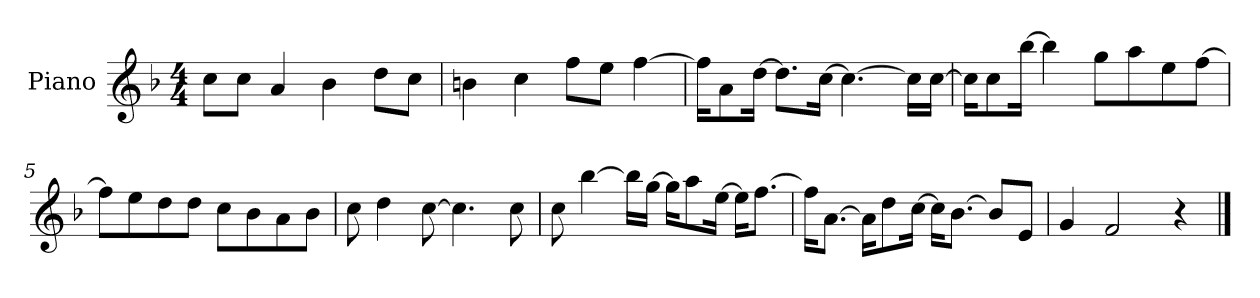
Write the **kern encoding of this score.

**kern
*part1
*staff1
*I"Piano
*I'P-no
*clefG2
*k[b-]
*M4/4
*MM90
=1
8cc\L
8cc\J
4a/
4b-\
8dd\L
8cc\J
=2
4bn\
4cc\
8ff\L
8ee\J
[4ff\
=3
16ff\KL]
8a\
[16dd\Jk
8.dd\L]
[16cc\Jk
4.cc\_
16cc\LL]
[16cc\JJ
=4
16cc\KL]
8cc\
[16bb-\Jk
4bb-\]
8gg\L
8aa\
8ee\
[8ff\J
=5
8ff\L]
8ee\
8dd\
8dd\J
8cc\L
8b-\
8a\
8b-\J
!!LO:LB:g=z
=6
8cc\
4dd\
[8cc\
4.cc\]
8cc\
=7
8cc\
[4bb-\
16bb-\LL]
[16gg\JJ
16gg\KL]
8aa\
[16ee\Jk
16ee\KL]
[8.ff\J
=8
16ff\KL]
[8.a\J
16a\KL]
8dd\
[16cc\Jk
16cc\KL]
[8.b-\J
8b-/L]
8e/J
=9
4g/
2f/
4r
==
*-
